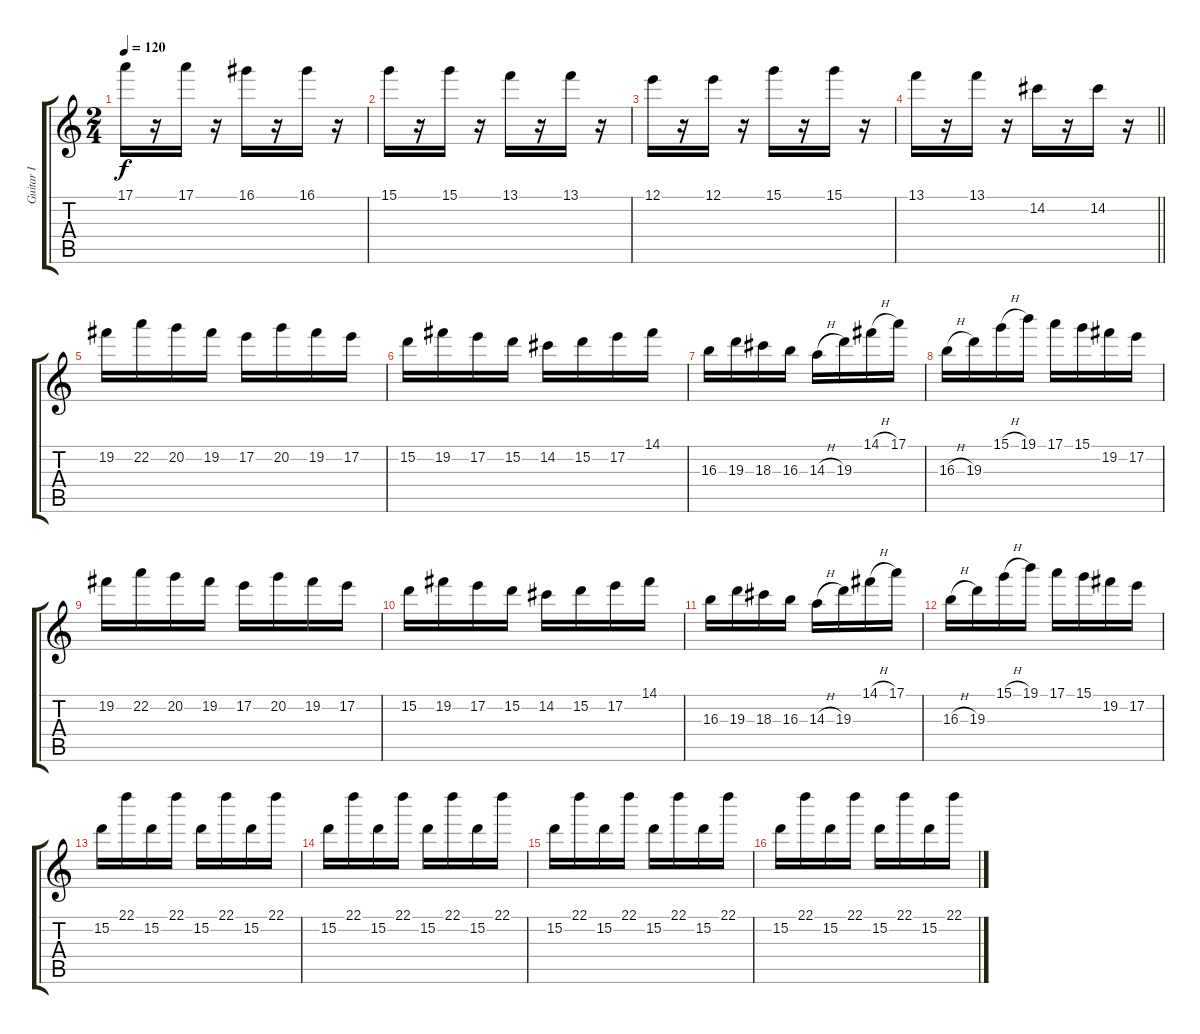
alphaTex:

\track ("Guitar I" "Guitar I") {instrument electricguitarmuted}
\staff {score tabs}
\tuning (E4 B3 G3 D3 A2 E2) {hide}
\ts (2 4)
\tempo 120
\clef g2
\ks c
17.1.16{dy f} r.16 17.1.16 r.16 16.1.16 r.16 16.1.16 r.16 |
15.1.16 r.16 15.1.16 r.16 13.1.16 r.16 13.1.16 r.16 |
12.1.16 r.16 12.1.16 r.16 15.1.16 r.16 15.1.16 r.16 |
\barLineRight lightlight
13.1.16 r.16 13.1.16 r.16 14.2.16 r.16 14.2.16 r.16 |
19.2.16 22.2.16 20.2.16 19.2.16 17.2.16 20.2.16 19.2.16 17.2.16 |
15.2.16 19.2.16 17.2.16 15.2.16 14.2.16 15.2.16 17.2.16 14.1.16 |
16.3.16 19.3.16 18.3.16 16.3.16 14.3{h}.16 19.3.16 14.1{h}.16 17.1.16 |
16.3{h}.16 19.3.16 15.1{h}.16 19.1.16 17.1.16 15.1.16 19.2.16 17.2.16 |
19.2.16 22.2.16 20.2.16 19.2.16 17.2.16 20.2.16 19.2.16 17.2.16 |
15.2.16 19.2.16 17.2.16 15.2.16 14.2.16 15.2.16 17.2.16 14.1.16 |
16.3.16 19.3.16 18.3.16 16.3.16 14.3{h}.16 19.3.16 14.1{h}.16 17.1.16 |
16.3{h}.16 19.3.16 15.1{h}.16 19.1.16 17.1.16 15.1.16 19.2.16 17.2.16 |
15.2.16 22.1.16 15.2.16 22.1.16 15.2.16 22.1.16 15.2.16 22.1.16 |
15.2.16 22.1.16 15.2.16 22.1.16 15.2.16 22.1.16 15.2.16 22.1.16 |
15.2.16 22.1.16 15.2.16 22.1.16 15.2.16 22.1.16 15.2.16 22.1.16 |
15.2.16 22.1.16 15.2.16 22.1.16 15.2.16 22.1.16 15.2.16 22.1.16
